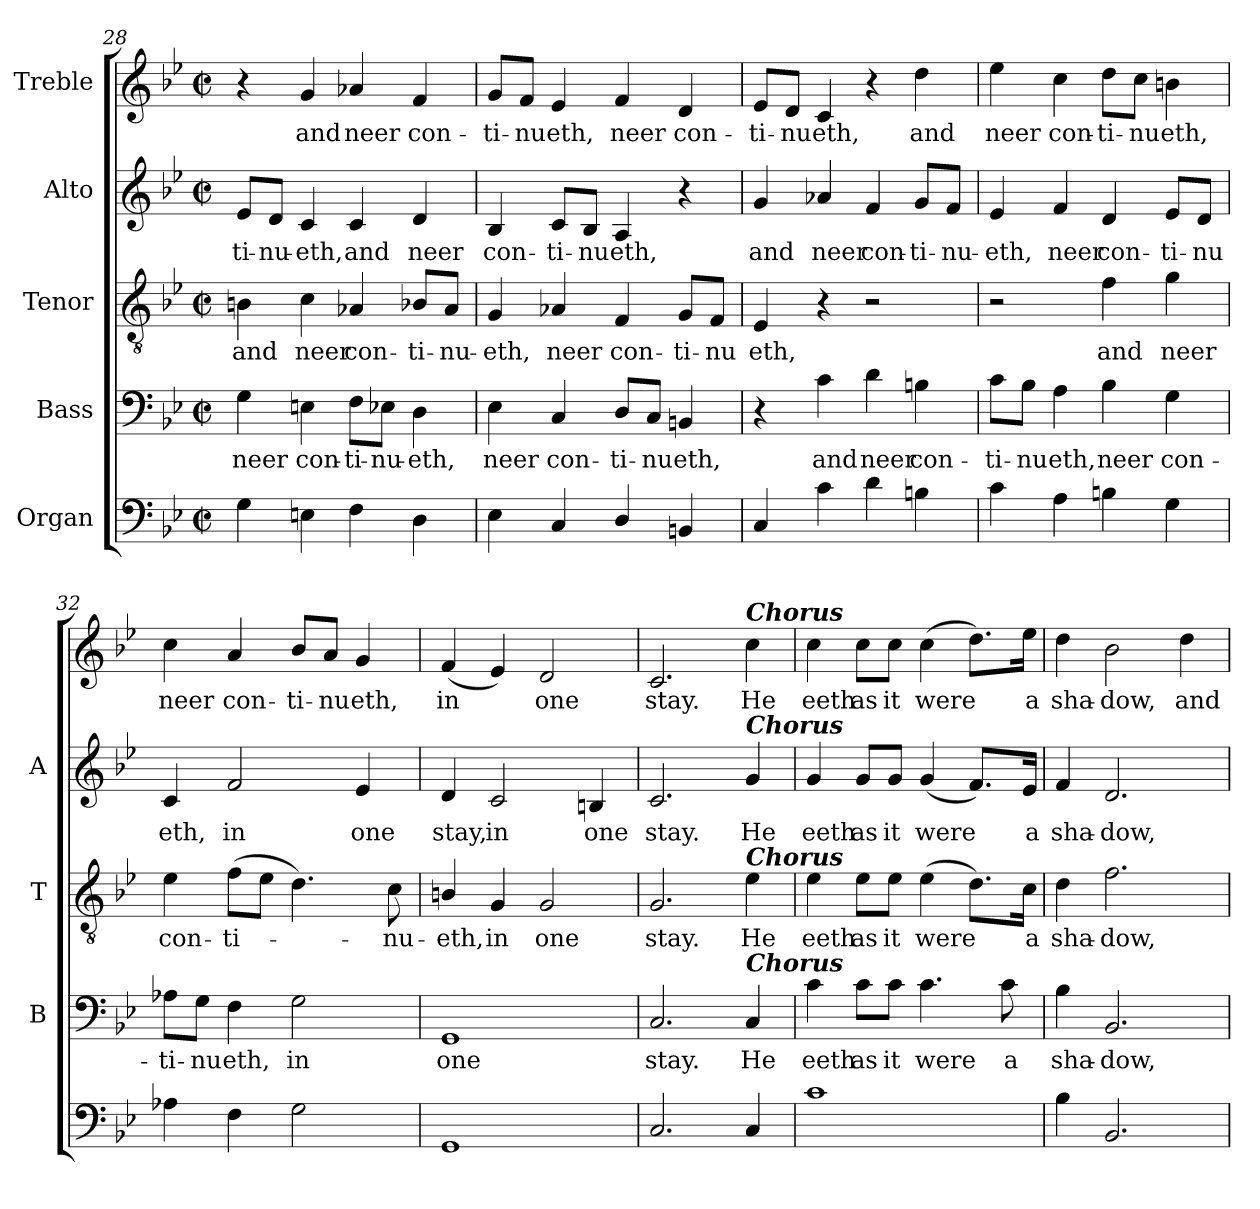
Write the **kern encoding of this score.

**kern	**kern	**text	**kern	**text	**kern	**text	**kern	**text
*part5	*part4	*part4	*part3	*part3	*part2	*part2	*part1	*part1
*staff5	*staff4	*staff4	*staff3	*staff3	*staff2	*staff2	*staff1	*staff1
*I"Organ	*I"Bass	*	*I"Tenor	*	*I"Alto	*	*I"Treble	*
*	*I'B	*	*I'T	*	*I'A	*	*	*
*clefF4	*clefF4	*	*clefGv2	*	*clefG2	*	*clefG2	*
*k[b-e-]	*k[b-e-]	*	*k[b-e-]	*	*k[b-e-]	*	*k[b-e-]	*
*B-:	*B-:	*	*B-:	*	*B-:	*	*B-:	*
*M2/2	*M2/2	*	*M2/2	*	*M2/2	*	*M2/2	*
*met(c|)	*met(c|)	*	*met(c|)	*	*met(c|)	*	*met(c|)	*
=28	=28	=28	=28	=28	=28	=28	=28	=28
!	!	!LO:LY:b	!	!LO:LY:b	!	!LO:LY:b	!	!
4G\	4G\	neer	4Bn\	and	8e-/L	-ti-	4r	.
!	!	!	!	!	!	!LO:LY:b	!	!
.	.	.	.	.	8d/J	-nu-	.	.
!	!	!LO:LY:b	!	!LO:LY:b	!	!LO:LY:b	!	!LO:LY:b
4En\	4En\	con-	4c\	neer	4c/	-eth,	4g/	and
!	!	!LO:LY:b	!	!LO:LY:b	!	!LO:LY:b	!	!LO:LY:b
4F\	8F\L	-ti-	4A-X/	con-	4c/	and	4a-X/	neer
!	!	!LO:LY:b	!	!	!	!	!	!
.	8E-X\J	-nu-	.	.	.	.	.	.
!	!	!LO:LY:b	!	!LO:LY:b	!	!LO:LY:b	!	!LO:LY:b
4D\	4D\	-eth,	8B-X/L	-ti-	4d/	neer	4f/	con-
!	!	!	!	!LO:LY:b	!	!	!	!
.	.	.	8A-/J	-nu-	.	.	.	.
!!LO:PB:g=z
=29	=29	=29	=29	=29	=29	=29	=29	=29
!	!	!LO:LY:b	!	!LO:LY:b	!	!LO:LY:b	!	!LO:LY:b
4E-\	4E-\	neer	4G/	-eth,	4B-/	con-	8g/L	-ti-
!	!	!	!	!	!	!	!	!LO:LY:b
.	.	.	.	.	.	.	8f/J	-nu
!	!	!LO:LY:b	!	!LO:LY:b	!	!LO:LY:b	!	!LO:LY:b
4C/	4C/	con-	4A-X/	neer	8c/L	-ti-	4e-/	-eth,
!	!	!	!	!	!	!LO:LY:b	!	!
.	.	.	.	.	8B-/J	-nu	.	.
!	!	!LO:LY:b	!	!LO:LY:b	!	!LO:LY:b	!	!LO:LY:b
4D/	8D/L	-ti-	4F/	con-	4A/	-eth,	4f/	neer
!	!	!LO:LY:b	!	!	!	!	!	!
.	8C/J	-nu	.	.	.	.	.	.
!	!	!LO:LY:b	!	!LO:LY:b	!	!	!	!LO:LY:b
4BBn/	4BBn/	-eth,	8G/L	-ti-	4r	.	4d/	con-
!	!	!	!	!LO:LY:b	!	!	!	!
.	.	.	8F/J	-nu	.	.	.	.
=30	=30	=30	=30	=30	=30	=30	=30	=30
!	!	!	!	!LO:LY:b	!	!LO:LY:b	!	!LO:LY:b
4C/	4r	.	4E-/	-eth,	4g/	and	8e-/L	-ti-
!	!	!	!	!	!	!	!	!LO:LY:b
.	.	.	.	.	.	.	8d/J	-nu
!	!	!LO:LY:b	!	!	!	!LO:LY:b	!	!LO:LY:b
4c\	4c\	and	4r	.	4a-X/	neer	4c/	-eth,
!	!	!LO:LY:b	!	!	!	!LO:LY:b	!	!
4d\	4d\	neer	2r	.	4f/	con-	4r	.
!	!	!LO:LY:b	!	!	!	!LO:LY:b	!	!LO:LY:b
4Bn\	4Bn\	con-	.	.	8g/L	-ti-	4dd\	and
!	!	!	!	!	!	!LO:LY:b	!	!
.	.	.	.	.	8f/J	-nu-	.	.
=31	=31	=31	=31	=31	=31	=31	=31	=31
!	!	!LO:LY:b	!	!	!	!LO:LY:b	!	!LO:LY:b
4c\	8c\L	-ti-	2r	.	4e-/	-eth,	4ee-\	neer
!	!	!LO:LY:b	!	!	!	!	!	!
.	8B-i\J	-nu	.	.	.	.	.	.
!	!	!LO:LY:b	!	!	!	!LO:LY:b	!	!LO:LY:b
4A\	4A\	-eth,	.	.	4f/	neer	4cc\	con-
!	!	!LO:LY:b	!	!LO:LY:b	!	!LO:LY:b	!	!LO:LY:b
4Bn\	4B-\	neer	4f\	and	4d/	con-	8dd\L	-ti-
!	!	!	!	!	!	!	!	!LO:LY:b
.	.	.	.	.	.	.	8cc\J	-nu
!	!	!LO:LY:b	!	!LO:LY:b	!	!LO:LY:b	!	!LO:LY:b
4G\	4G\	con-	4g\	neer	8e-/L	-ti-	4bn\	-eth,
!	!	!	!	!	!	!LO:LY:b	!	!
.	.	.	.	.	8d/J	-nu	.	.
!!LO:LB:g=z
=32	=32	=32	=32	=32	=32	=32	=32	=32
!	!	!LO:LY:b	!	!LO:LY:b	!	!LO:LY:b	!	!LO:LY:b
4A-X\	8A-X\L	-ti-	4e-\	con-	4c/	-eth,	4cc\	neer
!	!	!LO:LY:b	!	!	!	!	!	!
.	8G\J	-nu	.	.	.	.	.	.
!	!	!LO:LY:b	!	!LO:LY:b	!	!LO:LY:b	!	!LO:LY:b
4F\	4F\	-eth,	(>8f\L	-ti-	2f/	in	4a/	con-
.	.	.	8e-\J	.	.	.	.	.
!	!	!LO:LY:b	!	!	!	!	!	!LO:LY:b
2G\	2G\	in	4.d\)	.	.	.	8b-/L	-ti-
!	!	!	!	!	!	!	!	!LO:LY:b
.	.	.	.	.	.	.	8a/J	-nu
!	!	!	!	!	!	!LO:LY:b	!	!LO:LY:b
.	.	.	.	.	4e-/	one	4g/	-eth,
!	!	!	!	!LO:LY:b	!	!	!	!
.	.	.	8c\	nu-	.	.	.	.
=33	=33	=33	=33	=33	=33	=33	=33	=33
!	!	!LO:LY:b	!	!LO:LY:b	!	!LO:LY:b	!	!LO:LY:b
1GG	1GG	one	4Bn/	-eth,	4d/	stay,	(<4f/	in
!	!	!	!	!LO:LY:b	!	!LO:LY:b	!	!
.	.	.	4G/	in	2c/	in	4e-/)	.
!	!	!	!	!LO:LY:b	!	!	!	!LO:LY:b
.	.	.	2G/	one	.	.	2d/	one
!	!	!	!	!	!	!LO:LY:b	!	!
.	.	.	.	.	4Bn/	one	.	.
=34	=34	=34	=34	=34	=34	=34	=34	=34
!	!	!LO:LY:b	!	!LO:LY:b	!	!LO:LY:b	!	!LO:LY:b
2.C/	2.C/	stay.	2.G/	stay.	2.c/	stay.	2.c/	stay.
!	!	!	!	!	!	!	!LO:TX:a:Bi:t=Chorus	!
!	!	!	!	!	!LO:TX:a:Bi:t=Chorus	!	!	!
!	!	!	!LO:TX:a:Bi:t=Chorus	!	!	!	!	!
!	!LO:TX:a:Bi:t=Chorus	!	!	!	!	!	!	!
!	!	!LO:LY:b	!	!LO:LY:b	!	!LO:LY:b	!	!LO:LY:b
4C/	4C/	He	4e-\	He	4g/	He	4cc\	He
=35	=35	=35	=35	=35	=35	=35	=35	=35
!	!	!LO:LY:b	!	!LO:LY:b	!	!LO:LY:b	!	!LO:LY:b
1c	4c\	eeth	4e-\	eeth	4g/	eeth	4cc\	eeth
!	!	!LO:LY:b	!	!LO:LY:b	!	!LO:LY:b	!	!LO:LY:b
.	8c\L	as	8e-\L	as	8g/L	as	8cc\L	as
!	!	!LO:LY:b	!	!LO:LY:b	!	!LO:LY:b	!	!LO:LY:b
.	8c\J	it	8e-\J	it	8g/J	it	8cc\J	it
!	!	!LO:LY:b	!	!LO:LY:b	!	!LO:LY:b	!	!LO:LY:b
.	4.c\	were	(>4e-\	were	(<4g/	were	(>4cc\	were
.	.	.	8.d\L)	.	8.f/L)	.	8.dd\L)	.
!	!	!LO:LY:b	!	!	!	!	!	!
.	8c\	a	.	.	.	.	.	.
!	!	!	!	!LO:LY:b	!	!LO:LY:b	!	!LO:LY:b
.	.	.	16c\Jk	a	16e-/Jk	a	16ee-\Jk	a
=36	=36	=36	=36	=36	=36	=36	=36	=36
!	!	!LO:LY:b	!	!LO:LY:b	!	!LO:LY:b	!	!LO:LY:b
4B-\	4B-\	sha-	4d\	sha-	4f/	sha-	4dd\	sha-
!	!	!LO:LY:b	!	!LO:LY:b	!	!LO:LY:b	!	!LO:LY:b
2.BB-/	2.BB-/	-dow,	2.f\	-dow,	2.d/	-dow,	2b-\	-dow,
!	!	!	!	!	!	!	!	!LO:LY:b
.	.	.	.	.	.	.	4dd\	and
=	=	=	=	=	=	=	=	=
*-	*-	*-	*-	*-	*-	*-	*-	*-
